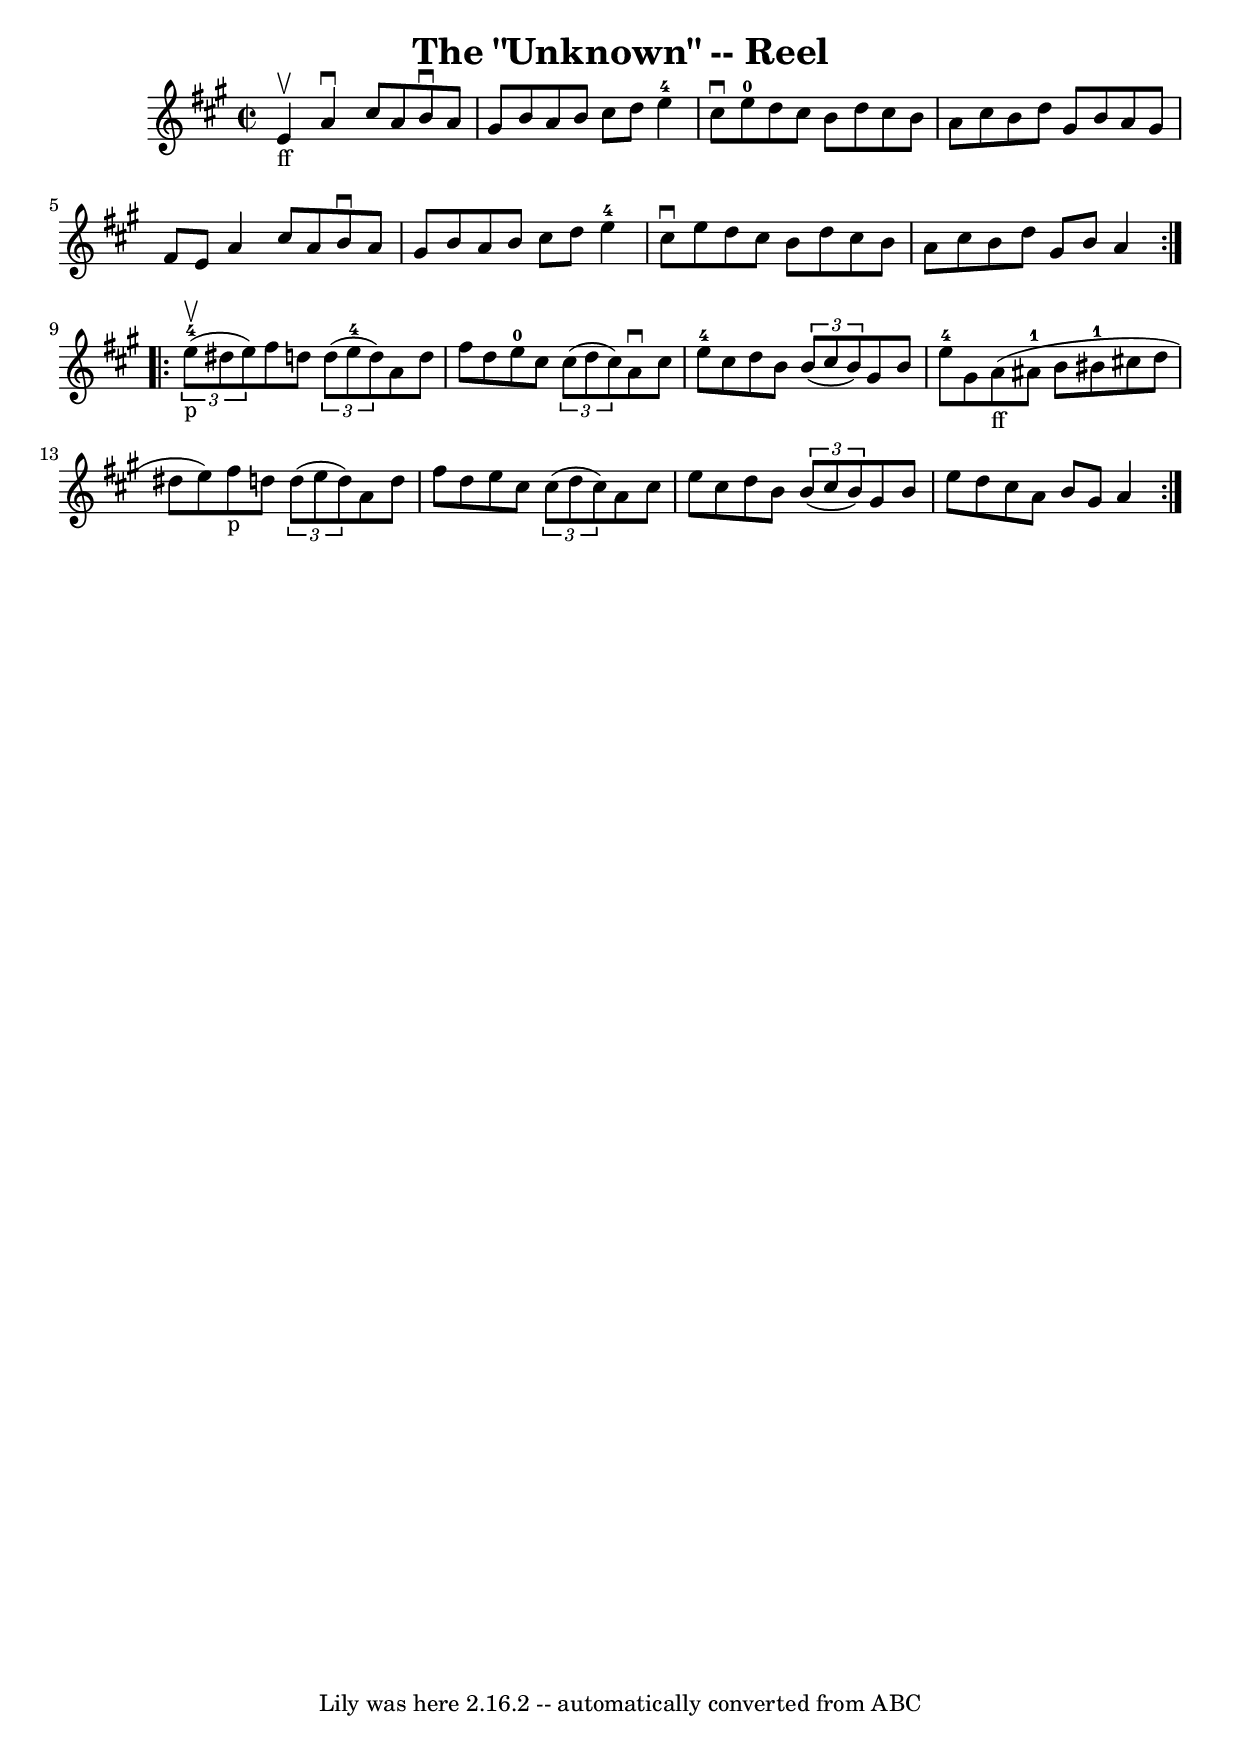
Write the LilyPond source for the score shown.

\version "2.16.2"
\include "Mammoth.ily"
\header {
  %% book = "Ryan's Mammoth Collection"
 crossRefNumber = "1"
 footnotes = "\\\\316"
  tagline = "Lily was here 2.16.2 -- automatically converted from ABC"
  title = "The \"Unknown\" -- Reel"

}
voicedefault =  {



  \repeat volta 2 {

    \override Staff.TimeSignature #'style = #'C
    \time 2/2 
    \key a \major e'4_"ff"^\upbow  |
 a'4^\downbow cis''8 a'8 b'8^\downbow a'8 gis'8 b'8     |
 a'8 b'8 cis''8 d''8 e''4-4 cis''8^\downbow e''8-0    |
 d''8 cis''8 b'8 d''8 cis''8 b'8 a'8 cis''8     |
 b'8 d''8 gis'8 b'8 a'8 gis'8 fis'8 e'8     |
 a'4 cis''8 a'8 b'8^\downbow a'8 gis'8 b'8     |
 a'8 b'8 cis''8 d''8 e''4-4 cis''8^\downbow e''8     |
 d''8 cis''8 b'8 d''8 cis''8 b'8 a'8 cis''8     |
 b'8    
 d''8 gis'8 b'8 a'4    
  }     
  \repeat volta 2 {
    \times 2/3 { e''8 
		-4_"p"^\upbow(dis''8 e''8)  	       }  |
 fis''8 d''!8    
    \times 2/3 { d''8 (e''8-4 d''8)  	       } a'8 d''8 fis''8 d''8    |
 e''8-0 cis''8    \times 2/3 { cis''8 (d''8 cis''8  
				)  				} a'8^\downbow cis''8 e''8-4 cis''8     |
 d''8 b'8   
    \times 2/3 { b'8 (cis''8 b'8)  	       } gis'8 b'8 e''8-4 gis'8   |
 a'8_"ff"(ais'8-1 b'8 bis'8-1 cis''!8 d''8 dis''8 e''8)    |
 fis''8_"p" d''!8    \times 2/3 { 
 d''8 (e''8 d''8)      } a'8 d''8 fis''8 d''8     |
    
 e''8 cis''8    \times 2/3 { cis''8 (d''8 cis''8) 
			      } a'8 cis''8 e''8 cis''8     |
 d''8 b'8    \times 2/3 { b'8 (
			 cis''8 b'8)  			   } gis'8 b'8 e''8 d''8     |
 cis''8 a'8  
 b'8 gis'8 a'4    
  }   

}

\score{
  <<

    \context Staff="default"
    {
      \voicedefault 
      
    }

  >>
  \layout {
    
  }
  \midi {
  }

}
